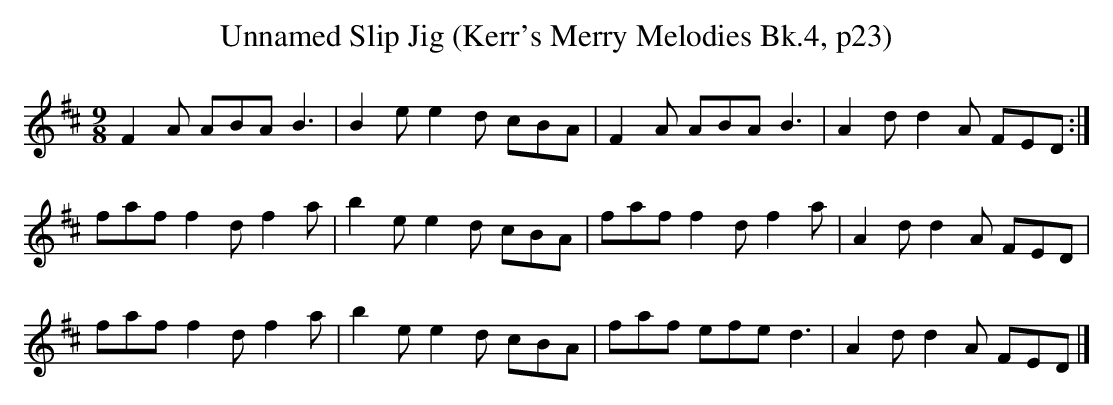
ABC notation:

X:1
T:Unnamed Slip Jig (Kerr's Merry Melodies Bk.4, p23)
M:9/8
K:D
F2 A ABA B3|B2 e e2 d cBA|F2 A ABA B3|A2 d d2 A FED:|]
faf f2 d f2 a|b2 e e2 d cBA|faf f2 d f2 a|A2 d d2 A FED|
faf f2 d f2 a|b2 e e2 d cBA|faf efe d3|A2 d d2 A FED|]
